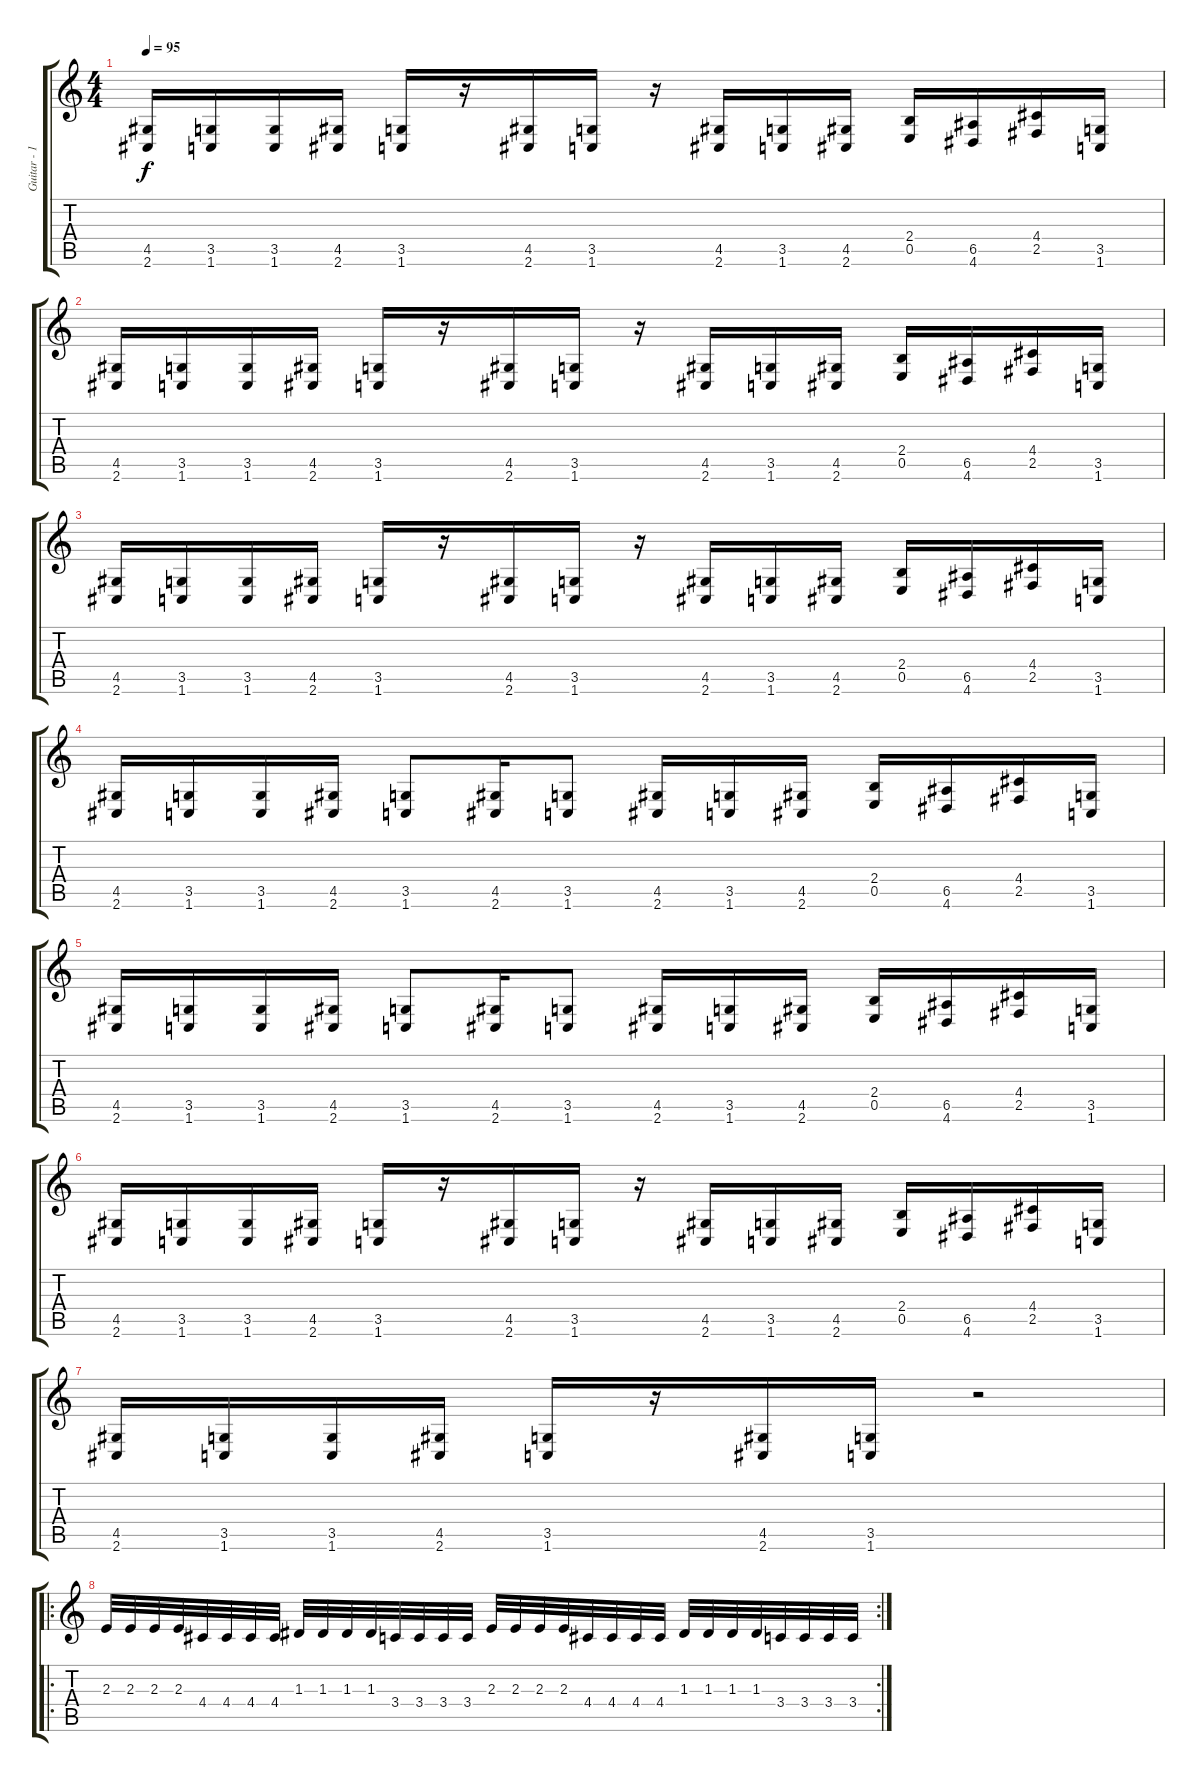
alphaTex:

\track ("Guitar - 1" "Guitar - 1") {instrument distortionguitar}
\staff {score tabs}
\tuning (B3 G3 D3 A2 E2 B1) {hide}
\ts (4 4)
\tempo 95
\clef g2
\ks c
(4.5 2.6).16{dy f} (3.5 1.6).16 (3.5 1.6).16 (4.5 2.6).16 (3.5 1.6).16 r.16 (4.5 2.6).16 (3.5 1.6).16 r.16 (4.5 2.6).16 (3.5 1.6).16 (4.5 2.6).16 (2.4 0.5).16 (6.5 4.6).16 (4.4 2.5).16 (3.5 1.6).16 |
(4.5 2.6).16 (3.5 1.6).16 (3.5 1.6).16 (4.5 2.6).16 (3.5 1.6).16 r.16 (4.5 2.6).16 (3.5 1.6).16 r.16 (4.5 2.6).16 (3.5 1.6).16 (4.5 2.6).16 (2.4 0.5).16 (6.5 4.6).16 (4.4 2.5).16 (3.5 1.6).16 |
(4.5 2.6).16 (3.5 1.6).16 (3.5 1.6).16 (4.5 2.6).16 (3.5 1.6).16 r.16 (4.5 2.6).16 (3.5 1.6).16 r.16 (4.5 2.6).16 (3.5 1.6).16 (4.5 2.6).16 (2.4 0.5).16 (6.5 4.6).16 (4.4 2.5).16 (3.5 1.6).16 |
(4.5 2.6).16 (3.5 1.6).16 (3.5 1.6).16 (4.5 2.6).16 (3.5 1.6).8 (4.5 2.6).16 (3.5 1.6).8 (4.5 2.6).16 (3.5 1.6).16 (4.5 2.6).16 (2.4 0.5).16 (6.5 4.6).16 (4.4 2.5).16 (3.5 1.6).16 |
(4.5 2.6).16 (3.5 1.6).16 (3.5 1.6).16 (4.5 2.6).16 (3.5 1.6).8 (4.5 2.6).16 (3.5 1.6).8 (4.5 2.6).16 (3.5 1.6).16 (4.5 2.6).16 (2.4 0.5).16 (6.5 4.6).16 (4.4 2.5).16 (3.5 1.6).16 |
(4.5 2.6).16 (3.5 1.6).16 (3.5 1.6).16 (4.5 2.6).16 (3.5 1.6).16 r.16 (4.5 2.6).16 (3.5 1.6).16 r.16 (4.5 2.6).16 (3.5 1.6).16 (4.5 2.6).16 (2.4 0.5).16 (6.5 4.6).16 (4.4 2.5).16 (3.5 1.6).16 |
(4.5 2.6).16 (3.5 1.6).16 (3.5 1.6).16 (4.5 2.6).16 (3.5 1.6).16 r.16 (4.5 2.6).16 (3.5 1.6).16 r.2 |
\ro
\rc 2
2.3.32 2.3.32 2.3.32 2.3.32 4.4.32 4.4.32 4.4.32 4.4.32 1.3.32 1.3.32 1.3.32 1.3.32 3.4.32 3.4.32 3.4.32 3.4.32 2.3.32 2.3.32 2.3.32 2.3.32 4.4.32 4.4.32 4.4.32 4.4.32 1.3.32 1.3.32 1.3.32 1.3.32 3.4.32 3.4.32 3.4.32 3.4.32
